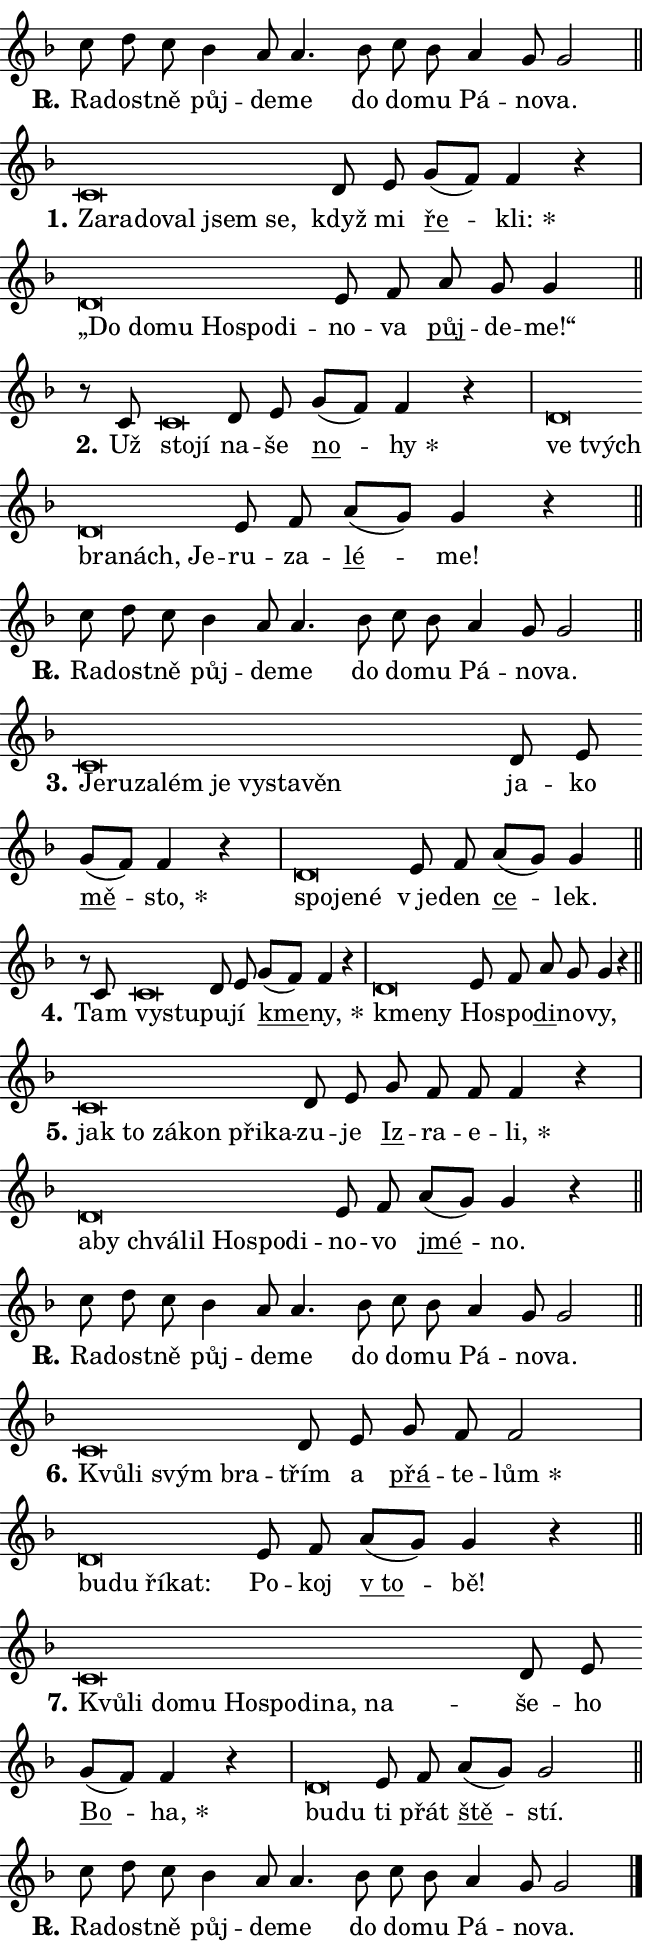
\version "2.24.0"
\header { tagline = "" }
\paper {
  indent = 0\cm
  top-margin = 0\cm
  right-margin = 0.13\cm % to fit lyric hyphens
  bottom-margin = 0\cm
  left-margin = 0\cm
  paper-width = 11\cm
  page-breaking = #ly:one-page-breaking
  system-system-spacing.basic-distance = #11
  score-system-spacing.basic-distance = #11
  ragged-last = ##f
}


%% Author: Thomas Morley
%% https://lists.gnu.org/archive/html/lilypond-user/2020-05/msg00002.html
#(define (line-position grob)
"Returns position of @var[grob} in current system:
   @code{'start}, if at first time-step
   @code{'end}, if at last time-step
   @code{'middle} otherwise
"
  (let* ((col (ly:item-get-column grob))
         (ln (ly:grob-object col 'left-neighbor))
         (rn (ly:grob-object col 'right-neighbor))
         (col-to-check-left (if (ly:grob? ln) ln col))
         (col-to-check-right (if (ly:grob? rn) rn col))
         (break-dir-left
           (and
             (ly:grob-property col-to-check-left 'non-musical #f)
             (ly:item-break-dir col-to-check-left)))
         (break-dir-right
           (and
             (ly:grob-property col-to-check-right 'non-musical #f)
             (ly:item-break-dir col-to-check-right))))
        (cond ((eqv? 1 break-dir-left) 'start)
              ((eqv? -1 break-dir-right) 'end)
              (else 'middle))))

#(define (tranparent-at-line-position vctor)
  (lambda (grob)
  "Relying on @code{line-position} select the relevant enry from @var{vctor}.
Used to determine transparency,"
    (case (line-position grob)
      ((end) (not (vector-ref vctor 0)))
      ((middle) (not (vector-ref vctor 1)))
      ((start) (not (vector-ref vctor 2))))))

noteHeadBreakVisibility =
#(define-music-function (break-visibility)(vector?)
"Makes @code{NoteHead}s transparent relying on @var{break-visibility}"
#{
  \override NoteHead.transparent =
    #(tranparent-at-line-position break-visibility)
#})

#(define delete-ledgers-for-transparent-note-heads
  (lambda (grob)
    "Reads whether a @code{NoteHead} is transparent.
If so this @code{NoteHead} is removed from @code{'note-heads} from
@var{grob}, which is supposed to be @code{LedgerLineSpanner}.
As a result ledgers are not printed for this @code{NoteHead}"
    (let* ((nhds-array (ly:grob-object grob 'note-heads))
           (nhds-list
             (if (ly:grob-array? nhds-array)
                 (ly:grob-array->list nhds-array)
                 '()))
           ;; Relies on the transparent-property being done before
           ;; Staff.LedgerLineSpanner.after-line-breaking is executed.
           ;; This is fragile ...
           (to-keep
             (remove
               (lambda (nhd)
                 (ly:grob-property nhd 'transparent #f))
               nhds-list)))
      ;; TODO find a better method to iterate over grob-arrays, similiar
      ;; to filter/remove etc for lists
      ;; For now rebuilt from scratch
      (set! (ly:grob-object grob 'note-heads)  '())
      (for-each
        (lambda (nhd)
          (ly:pointer-group-interface::add-grob grob 'note-heads nhd))
        to-keep))))

squashNotes = {
  \override NoteHead.X-extent = #'(-0.2 . 0.2)
  \override NoteHead.Y-extent = #'(-0.75 . 0)
  \override NoteHead.stencil =
    #(lambda (grob)
       (let ((pos (ly:grob-property grob 'staff-position)))
         (begin
           (if (< pos -7) (display "ERROR: Lower brevis then expected\n") (display ""))
           (if (<= pos -6) ly:text-interface::print ly:note-head::print))))
}
unSquashNotes = {
  \revert NoteHead.X-extent
  \revert NoteHead.Y-extent
  \revert NoteHead.stencil
}

hideNotes = \noteHeadBreakVisibility #begin-of-line-visible
unHideNotes = \noteHeadBreakVisibility #all-visible

% work-around for resetting accidentals
% https://lilypond.org/doc/v2.23/Documentation/notation/displaying-rhythms#unmetered-music
cadenzaMeasure = {
  \cadenzaOff
  \partial 1024 s1024
  \cadenzaOn
}

#(define-markup-command (accent layout props text) (markup?)
  "Underline accented syllable"
  (interpret-markup layout props
    #{\markup \override #'(offset . 4.3) \underline { #text }#}))

responsum = \markup \concat {
  "R" \hspace #-1.05 \path #0.1 #'((moveto 0 0.07) (lineto 0.9 0.8)) \hspace #0.05 "."
}

spaceSize = #0.6828661417322834 % exact space size for TeX Gyre Schola

\layout {
  \context {
    \Staff
    \remove "Time_signature_engraver"
    \override LedgerLineSpanner.after-line-breaking = #delete-ledgers-for-transparent-note-heads
  }
  \context {
    \Lyrics {
      \override LyricSpace.minimum-distance = \spaceSize
      \override LyricText.font-name = #"TeX Gyre Schola"
      \override LyricText.font-size = 1
      \override StanzaNumber.font-name = #"TeX Gyre Schola Bold"
      \override StanzaNumber.font-size = 1
    }
  }
  \context {
    \Score 
    \override NoteHead.text =
      #(lambda (grob) 
        (let ((pos (ly:grob-property grob 'staff-position)))
          #{\markup {
            \combine
              \halign #-0.55 \raise #(if (= pos -6) 0 0.5) \override #'(thickness . 2) \draw-line #'(3.2 . 0)
              \musicglyph "noteheads.sM1"
          }#}))
  }
}

% magnetic-lyrics.ily
%
%   written by
%     Jean Abou Samra <jean@abou-samra.fr>
%     Werner Lemberg <wl@gnu.org>
%
%   adapted by
%     Jiri Hon <jiri.hon@gmail.com>
%
% Version 2022-Apr-15

% https://www.mail-archive.com/lilypond-user@gnu.org/msg149350.html

#(define (Left_hyphen_pointer_engraver context)
   "Collect syllable-hyphen-syllable occurrences in lyrics and store
them in properties.  This engraver only looks to the left.  For
example, if the lyrics input is @code{foo -- bar}, it does the
following.

@itemize @bullet
@item
Set the @code{text} property of the @code{LyricHyphen} grob between
@q{foo} and @q{bar} to @code{foo}.

@item
Set the @code{left-hyphen} property of the @code{LyricText} grob with
text @q{foo} to the @code{LyricHyphen} grob between @q{foo} and
@q{bar}.
@end itemize

Use this auxiliary engraver in combination with the
@code{lyric-@/text::@/apply-@/magnetic-@/offset!} hook."
   (let ((hyphen #f)
         (text #f))
     (make-engraver
      (acknowledgers
       ((lyric-syllable-interface engraver grob source-engraver)
        (set! text grob)))
      (end-acknowledgers
       ((lyric-hyphen-interface engraver grob source-engraver)
        ;(when (not (grob::has-interface grob 'lyric-space-interface))
          (set! hyphen grob)));)
      ((stop-translation-timestep engraver)
       (when (and text hyphen)
         (ly:grob-set-object! text 'left-hyphen hyphen))
       (set! text #f)
       (set! hyphen #f)))))

#(define (lyric-text::apply-magnetic-offset! grob)
   "If the space between two syllables is less than the value in
property @code{LyricText@/.details@/.squash-threshold}, move the right
syllable to the left so that it gets concatenated with the left
syllable.

Use this function as a hook for
@code{LyricText@/.after-@/line-@/breaking} if the
@code{Left_@/hyphen_@/pointer_@/engraver} is active."
   (let ((hyphen (ly:grob-object grob 'left-hyphen #f)))
     (when hyphen
       (let ((left-text (ly:spanner-bound hyphen LEFT)))
         (when (grob::has-interface left-text 'lyric-syllable-interface)
           (let* ((common (ly:grob-common-refpoint grob left-text X))
                  (this-x-ext (ly:grob-extent grob common X))
                  (left-x-ext
                   (begin
                     ;; Trigger magnetism for left-text.
                     (ly:grob-property left-text 'after-line-breaking)
                     (ly:grob-extent left-text common X)))
                  ;; `delta` is the gap width between two syllables.
                  (delta (- (interval-start this-x-ext)
                            (interval-end left-x-ext)))
                  (details (ly:grob-property grob 'details))
                  (threshold (assoc-get 'squash-threshold details 0.2)))
             (when (< delta threshold)
               (let* (;; We have to manipulate the input text so that
                      ;; ligatures crossing syllable boundaries are not
                      ;; disabled.  For languages based on the Latin
                      ;; script this is essentially a beautification.
                      ;; However, for non-Western scripts it can be a
                      ;; necessity.
                      (lt (ly:grob-property left-text 'text))
                      (rt (ly:grob-property grob 'text))
                      (is-space (grob::has-interface hyphen 'lyric-space-interface))
                      (space (if is-space " " ""))
                      (extra-delta (if is-space spaceSize 0))
                      ;; Append new syllable.
                      (ltrt-space (if (and (string? lt) (string? rt))
                                (string-append lt space rt)
                                (make-concat-markup (list lt space rt))))
                      ;; Right-align `ltrt` to the right side.
                      (ltrt-space-markup (grob-interpret-markup
                               grob
                               (make-translate-markup
                                (cons (interval-length this-x-ext) 0)
                                (make-right-align-markup ltrt-space)))))
                 (begin
                   ;; Don't print `left-text`.
                   (ly:grob-set-property! left-text 'stencil #f)
                   ;; Set text and stencil (which holds all collected
                   ;; syllables so far) and shift it to the left.
                   (ly:grob-set-property! grob 'text ltrt-space)
                   (ly:grob-set-property! grob 'stencil ltrt-space-markup)
                   (ly:grob-translate-axis! grob (- (- delta extra-delta)) X))))))))))


#(define (lyric-hyphen::displace-bounds-first grob)
   ;; Make very sure this callback isn't triggered too early.
   (let ((left (ly:spanner-bound grob LEFT))
         (right (ly:spanner-bound grob RIGHT)))
     (ly:grob-property left 'after-line-breaking)
     (ly:grob-property right 'after-line-breaking)
     (ly:lyric-hyphen::print grob)))

squashThreshold = #0.4

\layout {
  \context {
    \Lyrics
    \consists #Left_hyphen_pointer_engraver
    \override LyricText.after-line-breaking =
      #lyric-text::apply-magnetic-offset!
    \override LyricHyphen.stencil = #lyric-hyphen::displace-bounds-first
    \override LyricText.details.squash-threshold = \squashThreshold
    \override LyricHyphen.minimum-distance = 0
    \override LyricHyphen.minimum-length = \squashThreshold
  }
}

squashText = \override LyricText.details.squash-threshold = 9999
unSquashText = \override LyricText.details.squash-threshold = \squashThreshold

leftText = \override LyricText.self-alignment-X = #LEFT
unLeftText = \revert LyricText.self-alignment-X

starOffset = #(lambda (grob) 
                (let ((x_offset (ly:self-alignment-interface::aligned-on-x-parent grob)))
                  (if (= x_offset 0) 0 (+ x_offset 1.2))))

star = #(define-music-function (syllable)(string?)
"Append star separator at the end of a syllable"
#{
  \once \override LyricText.X-offset = #starOffset
  \lyricmode { \markup {
    #syllable
    \override #'((font-name . "TeX Gyre Schola Bold")) \hspace #0.2 \lower #0.65 \larger "*"
  } }
#})

starAccent = #(define-music-function (syllable)(string?)
"Append star separator at the end of a syllable and make accent"
#{
  \once \override LyricText.X-offset = #starOffset
  \lyricmode { \markup {
    \accent #syllable
    \override #'((font-name . "TeX Gyre Schola Bold")) \hspace #0.2 \lower #0.65 \larger "*"
  } }
#})

breath = #(define-music-function (syllable)(string?)
"Append breathing indicator at the end of a syllable"
#{
  \lyricmode { \markup { #syllable "+" } }
#})

optionalBreath = #(define-music-function (syllable)(string?)
"Append optional breathing indicator at the end of a syllable"
#{
  \lyricmode { \markup { #syllable "(+)" } }
#})


\score {
    <<
        \new Voice = "melody" { \cadenzaOn \key f \major \relative { c''8 d c bes4 a8 a4. \bar "" bes8 c bes a4 g8 g2 \cadenzaMeasure \bar "||" \break } }
        \new Lyrics \lyricsto "melody" { \lyricmode { \set stanza = \responsum
Ra -- dost -- ně půj -- de -- me do do -- mu Pá -- no -- va. } }
    >>
    \layout {}
}

\score {
    <<
        \new Voice = "melody" { \cadenzaOn \key f \major \relative { \squashNotes c'\breve*1/16 \hideNotes \breve*1/16 \bar "" \breve*1/16 \bar "" \breve*1/16 \bar "" \breve*1/16 \breve*1/16 \bar "" \unHideNotes \unSquashNotes d8 e \bar "" g[( f)] f4 r \cadenzaMeasure \bar "|" \squashNotes d\breve*1/16 \hideNotes \breve*1/16 \bar "" \breve*1/16 \bar "" \breve*1/16 \bar "" \breve*1/16 \breve*1/16 \bar "" \unHideNotes \unSquashNotes e8 f \bar "" a g g4 \cadenzaMeasure \bar "||" \break } }
        \new Lyrics \lyricsto "melody" { \lyricmode { \set stanza = "1."
\leftText Za -- \squashText ra -- do -- val jsem se, \unLeftText \unSquashText když mi \markup \accent ře -- \star kli: \leftText „Do \squashText do -- mu Ho -- spo -- di -- \unLeftText \unSquashText no -- va \markup \accent půj -- de -- me!“ } }
    >>
    \layout {}
}

\score {
    <<
        \new Voice = "melody" { \cadenzaOn \key f \major \relative { r8 c'8 \squashNotes c\breve*1/16 \hideNotes \breve*1/16 \bar "" \unHideNotes \unSquashNotes d8 e \bar "" g[( f)] f4 r \cadenzaMeasure \bar "|" \squashNotes d\breve*1/16 \hideNotes \breve*1/16 \bar "" \breve*1/16 \bar "" \breve*1/16 \breve*1/16 \bar "" \unHideNotes \unSquashNotes e8 f \bar "" a[( g)] g4 r \cadenzaMeasure \bar "||" \break } }
        \new Lyrics \lyricsto "melody" { \lyricmode { \set stanza = "2."
Už \leftText sto -- \squashText jí \unLeftText \unSquashText na -- še \markup \accent no -- \star hy \leftText ve \squashText tvých bra -- nách, Je -- \unLeftText \unSquashText ru -- za -- \markup \accent lé -- me! } }
    >>
    \layout {}
}

\score {
    <<
        \new Voice = "melody" { \cadenzaOn \key f \major \relative { c''8 d c bes4 a8 a4. \bar "" bes8 c bes a4 g8 g2 \cadenzaMeasure \bar "||" \break } }
        \new Lyrics \lyricsto "melody" { \lyricmode { \set stanza = \responsum
Ra -- dost -- ně půj -- de -- me do do -- mu Pá -- no -- va. } }
    >>
    \layout {}
}

\score {
    <<
        \new Voice = "melody" { \cadenzaOn \key f \major \relative { \squashNotes c'\breve*1/16 \hideNotes \breve*1/16 \bar "" \breve*1/16 \bar "" \breve*1/16 \bar "" \breve*1/16 \bar "" \breve*1/16 \bar "" \breve*1/16 \breve*1/16 \bar "" \unHideNotes \unSquashNotes d8 e \bar "" g[( f)] f4 r \cadenzaMeasure \bar "|" \squashNotes d\breve*1/16 \hideNotes \breve*1/16 \breve*1/16 \bar "" \unHideNotes \unSquashNotes e8 f \bar "" a[( g)] g4 \cadenzaMeasure \bar "||" \break } }
        \new Lyrics \lyricsto "melody" { \lyricmode { \set stanza = "3."
\leftText Je -- \squashText ru -- za -- lém je vy -- sta -- věn \unLeftText \unSquashText ja -- ko \markup \accent mě -- \star sto, \leftText spo -- \squashText je -- né \unLeftText \unSquashText "v je" -- den \markup \accent ce -- lek. } }
    >>
    \layout {}
}

\score {
    <<
        \new Voice = "melody" { \cadenzaOn \key f \major \relative { r8 c'8 \squashNotes c\breve*1/16 \hideNotes \breve*1/16 \bar "" \unHideNotes \unSquashNotes d8 e \bar "" g[( f)] f4 r \cadenzaMeasure \bar "|" \squashNotes d\breve*1/16 \hideNotes \breve*1/16 \bar "" \unHideNotes \unSquashNotes e8 f \bar "" a g g4 r \cadenzaMeasure \bar "||" \break } }
        \new Lyrics \lyricsto "melody" { \lyricmode { \set stanza = "4."
Tam \leftText vy -- \squashText stu -- \unLeftText \unSquashText pu -- jí \markup \accent kme -- \star ny, \leftText kme -- \squashText ny \unLeftText \unSquashText Ho -- spo -- \markup \accent di -- no -- vy, } }
    >>
    \layout {}
}

\score {
    <<
        \new Voice = "melody" { \cadenzaOn \key f \major \relative { \squashNotes c'\breve*1/16 \hideNotes \breve*1/16 \bar "" \breve*1/16 \bar "" \breve*1/16 \bar "" \breve*1/16 \breve*1/16 \bar "" \unHideNotes \unSquashNotes d8 e \bar "" g f f f4 r \cadenzaMeasure \bar "|" \squashNotes d\breve*1/16 \hideNotes \breve*1/16 \bar "" \breve*1/16 \bar "" \breve*1/16 \bar "" \breve*1/16 \bar "" \breve*1/16 \breve*1/16 \bar "" \unHideNotes \unSquashNotes e8 f \bar "" a[( g)] g4 r \cadenzaMeasure \bar "||" \break } }
        \new Lyrics \lyricsto "melody" { \lyricmode { \set stanza = "5."
\leftText jak \squashText to zá -- kon při -- ka -- \unLeftText \unSquashText zu -- je \markup \accent Iz -- ra -- e -- \star li, \leftText a -- \squashText by chvá -- lil Ho -- spo -- di -- \unLeftText \unSquashText no -- vo \markup \accent jmé -- no. } }
    >>
    \layout {}
}

\score {
    <<
        \new Voice = "melody" { \cadenzaOn \key f \major \relative { c''8 d c bes4 a8 a4. \bar "" bes8 c bes a4 g8 g2 \cadenzaMeasure \bar "||" \break } }
        \new Lyrics \lyricsto "melody" { \lyricmode { \set stanza = \responsum
Ra -- dost -- ně půj -- de -- me do do -- mu Pá -- no -- va. } }
    >>
    \layout {}
}

\score {
    <<
        \new Voice = "melody" { \cadenzaOn \key f \major \relative { \squashNotes c'\breve*1/16 \hideNotes \breve*1/16 \bar "" \breve*1/16 \breve*1/16 \bar "" \unHideNotes \unSquashNotes d8 e \bar "" g f f2 \cadenzaMeasure \bar "|" \squashNotes d\breve*1/16 \hideNotes \breve*1/16 \bar "" \breve*1/16 \breve*1/16 \bar "" \unHideNotes \unSquashNotes e8 f \bar "" a[( g)] g4 r \cadenzaMeasure \bar "||" \break } }
        \new Lyrics \lyricsto "melody" { \lyricmode { \set stanza = "6."
\leftText Kvů -- \squashText li svým bra -- \unLeftText \unSquashText třím a \markup \accent přá -- te -- \star lům \leftText bu -- \squashText du ří -- kat: \unLeftText \unSquashText Po -- koj \markup \accent "v to" -- bě! } }
    >>
    \layout {}
}

\score {
    <<
        \new Voice = "melody" { \cadenzaOn \key f \major \relative { \squashNotes c'\breve*1/16 \hideNotes \breve*1/16 \bar "" \breve*1/16 \bar "" \breve*1/16 \bar "" \breve*1/16 \bar "" \breve*1/16 \bar "" \breve*1/16 \bar "" \breve*1/16 \breve*1/16 \bar "" \unHideNotes \unSquashNotes d8 e \bar "" g[( f)] f4 r \cadenzaMeasure \bar "|" \squashNotes d\breve*1/16 \hideNotes \breve*1/16 \bar "" \unHideNotes \unSquashNotes e8 f \bar "" a[( g)] g2 \cadenzaMeasure \bar "||" \break } }
        \new Lyrics \lyricsto "melody" { \lyricmode { \set stanza = "7."
\leftText Kvů -- \squashText li do -- mu Ho -- spo -- di -- na, na -- \unLeftText \unSquashText še -- ho \markup \accent Bo -- \star ha, \leftText bu -- \squashText du \unLeftText \unSquashText ti přát \markup \accent ště -- stí. } }
    >>
    \layout {}
}

\score {
    <<
        \new Voice = "melody" { \cadenzaOn \key f \major \relative { c''8 d c bes4 a8 a4. \bar "" bes8 c bes a4 g8 g2 \cadenzaMeasure \bar "||" \break } \bar "|." }
        \new Lyrics \lyricsto "melody" { \lyricmode { \set stanza = \responsum
Ra -- dost -- ně půj -- de -- me do do -- mu Pá -- no -- va. } }
    >>
    \layout {}
}
